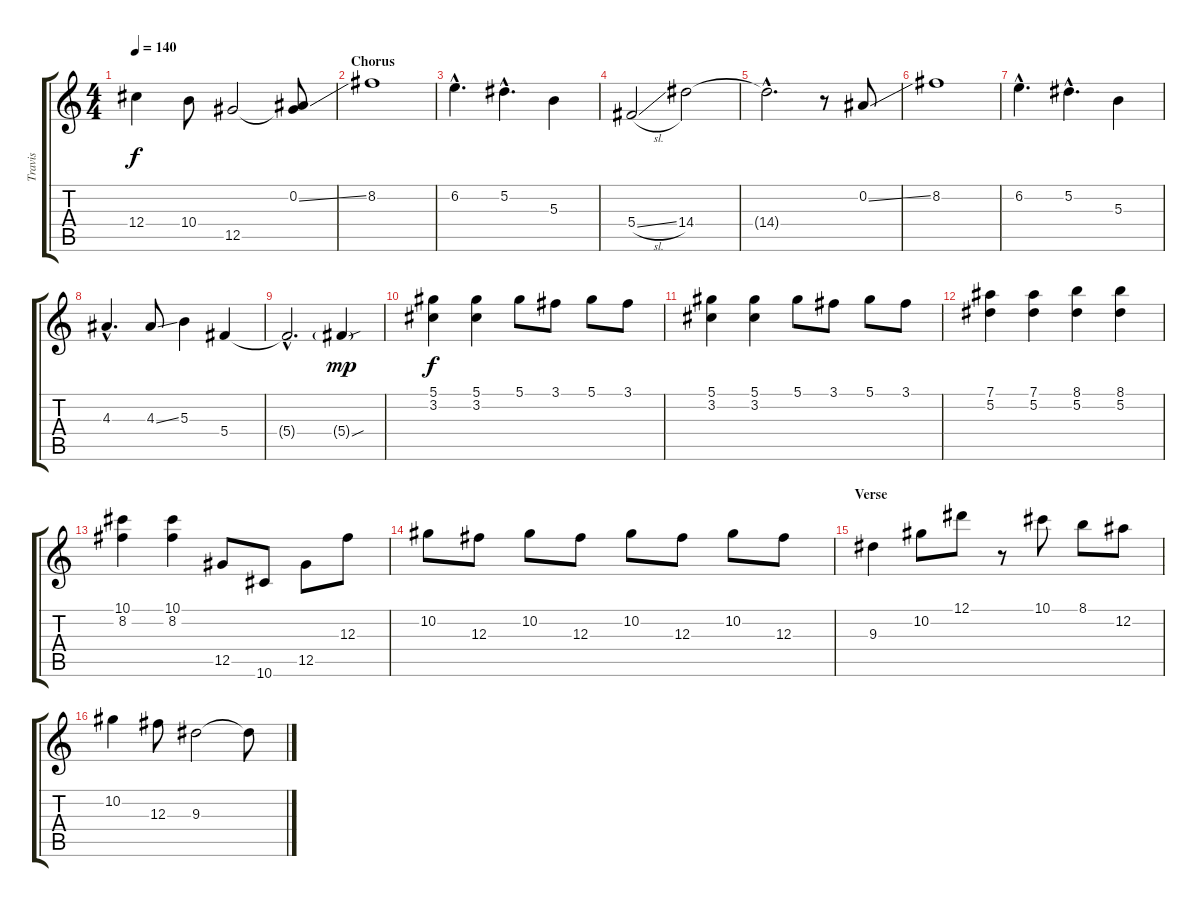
\track ("Travis" "Travis") {instrument overdrivenguitar}
\staff {score tabs}
\tuning (Eb4 Bb3 Gb3 Db3 Ab2 Eb2) {hide}
\ts (4 4)
\tempo 140
\clef g2
\ks c
12.4.4{dy f} 10.4.8 12.5.2 (0.2{ss} 12.5{t}).8 |
\section ("" "Chorus")
8.2.1{instrument overdrivenguitar} |
6.2{hac}.4{d} 5.2{hac}.4{d} 5.3.4 |
5.4{sl}.2 14.4.2 |
14.4{hac t}.2{d} r.8 0.2{ss}.8 |
8.2.1 |
6.2{hac}.4{d} 5.2{hac}.4{d} 5.3.4 |
4.3{hac}.4{d} 4.3{ss}.8 5.3.4 5.4.4 |
5.4{hac t}.2{d} 5.4{sou g}.4{dy mp} |
(5.1 3.2).4{dy f volume 9} (5.1 3.2).4 5.1.8 3.1.8 5.1.8 3.1.8 |
(5.1 3.2).4 (5.1 3.2).4 5.1.8 3.1.8 5.1.8 3.1.8 |
(7.1 5.2).4 (7.1 5.2).4 (8.1 5.2).4 (8.1 5.2).4 |
(10.1 8.2).4 (10.1 8.2).4 12.5.8 10.6.8 12.5.8 12.3.8 |
10.2.8 12.3.8 10.2.8 12.3.8 10.2.8 12.3.8 10.2.8 12.3.8 |
\section ("" "Verse")
9.3.4{instrument lead1square} 10.2.8 12.1.8 r.8 10.1.8 8.1.8 12.2.8 |
10.2.4 12.3.8 9.3.2 9.3{t}.8
